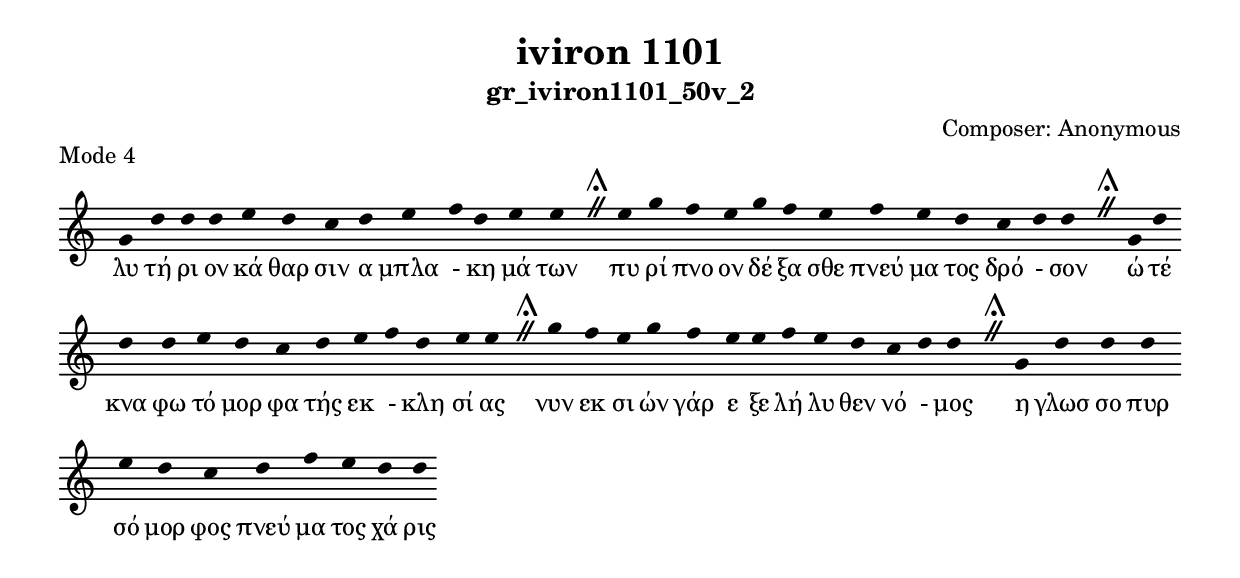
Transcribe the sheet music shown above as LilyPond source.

\include "gregorian.ly"

	\header {
 	  title = "iviron 1101"
	  subtitle = "gr_iviron1101_50v_2"
	  composer = "Composer: Αnonymous"
	  piece = "Mode 4"
	}

	chant = {
	  g'4 d''4 d''4 d''4 e''4 d''4 c''4 d''4 e''4 f''4 d''4 e''4 e''4 \divisioMaior
 e''4 g''4 f''4 e''4 g''4 f''4 e''4 f''4 e''4 d''4 c''4 d''4 d''4 \divisioMaior
 g'4 d''4 d''4 d''4 e''4 d''4 c''4 d''4 e''4 f''4 d''4 e''4 e''4 \divisioMaior
 g''4 f''4 e''4 g''4 f''4 e''4 e''4 f''4 e''4 d''4 c''4 d''4 d''4 \divisioMaior
 g'4 d''4 d''4 d''4 e''4 d''4 c''4 d''4 f''4 e''4 d''4 d''4\finalis
	}

	verba = \lyricmode {λυ τή ρι ον κά θαρ σιν α μπλα - κη μά των 
πυ ρί πνο ον δέ ξα σθε πνεύ μα τος δρό - σον 
ώ τέ κνα φω τό μορ φα τής εκ - κλη σί ας 
νυν εκ σι ών γάρ ε ξε λή λυ θεν νό - μος 
η γλωσ σο πυρ σό μορ φος πνεύ μα τος χά ρις 
	}


	\score {
	  \new Staff <<
	  \new Voice = "melody" \chant
	  \new Lyrics = "one" \lyricsto melody \verba
	  >>
	  \layout {
	    \context {
	      \Staff
	      \remove "Time_signature_engraver"
	      \remove "Bar_engraver"
	    }
	    \context {
	      \Voice
	      \remove "Stem_engraver"
	    }
	  }
	}